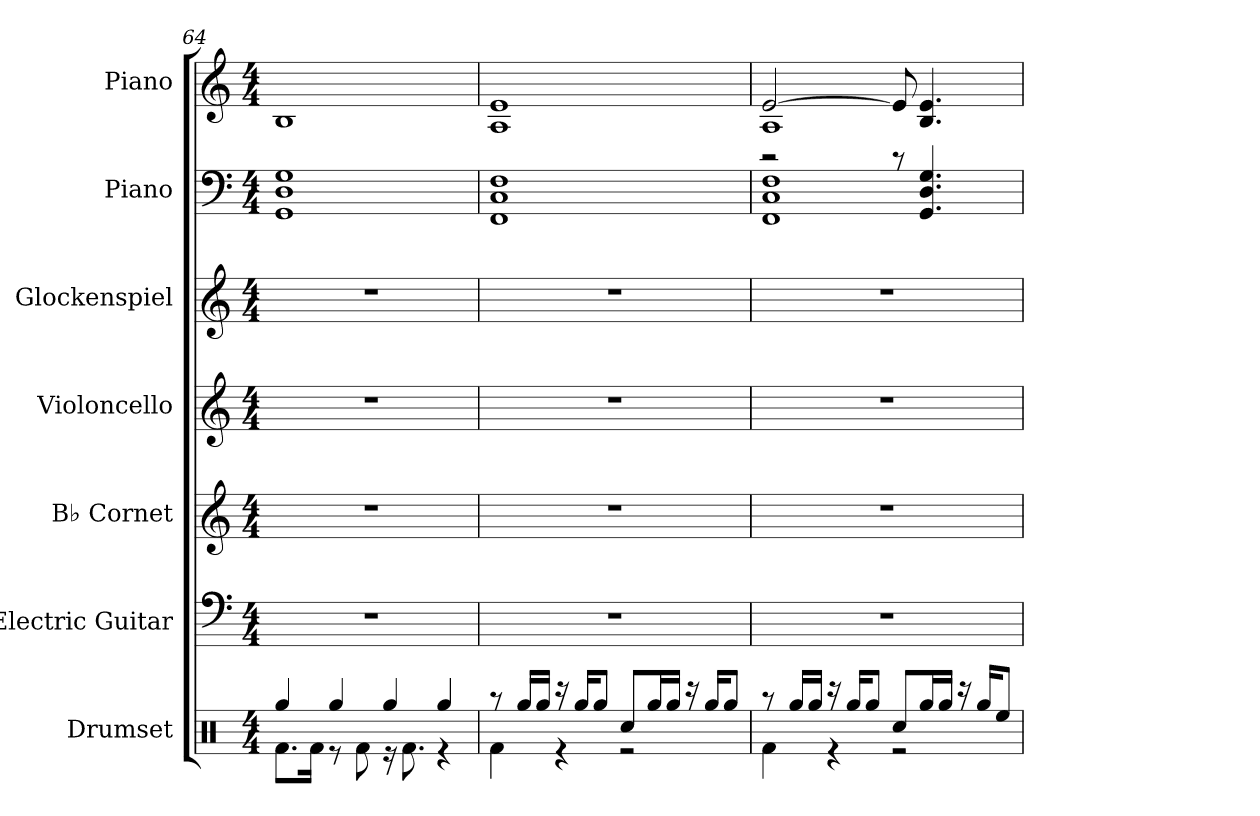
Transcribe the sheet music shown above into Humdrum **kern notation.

**kern	**kern	**kern	**kern	**kern	**kern	**kern
*part7	*part6	*part5	*part4	*part3	*part2	*part1
*staff7	*staff6	*staff5	*staff4	*staff3	*staff2	*staff1
*I"Drumset	*I"Electric Guitar	*I"B♭ Cornet	*I"Violoncello	*I"Glockenspiel	*I"Piano	*I"Piano
*I'Drs.	*I'El. Guit.	*I'B♭ Cnt.	*I'Vc.	*I'Glk.	*I'Pno.	*I'Pno.
!!LO:PB:g=z
*clefX	*clefF5	*clefG2	*clefG2	*clefG2	*clefF4	*clefG2
*	*	*ITrd1c2	*	*ITrd-14c-24	*	*
*k[]	*k[]	*k[b-e-]	*k[]	*k[]	*k[]	*k[]
*M4/4	*M4/4	*M4/4	*M4/4	*M4/4	*M4/4	*M4/4
=64	=64	=64	=64	=64	=64	=64
*^	*	*	*	*	*	*
4Rgg/	8.Rf\L	1r	1r	1r	1r	1GG 1D 1G	1B
.	16Rf\Jk	.	.	.	.	.	.
4Rgg/	8r	.	.	.	.	.	.
.	8Rf\	.	.	.	.	.	.
4Rgg/	16r	.	.	.	.	.	.
.	8.Rf\	.	.	.	.	.	.
4Rgg/	4r	.	.	.	.	.	.
=65	=65	=65	=65	=65	=65	=65	=65
8r	4Rf\	1r	1r	1r	1r	1FF 1C 1F	1A 1e
16Rgg/LL	.	.	.	.	.	.	.
16Rgg/JJ	.	.	.	.	.	.	.
16r	4r	.	.	.	.	.	.
16Rgg/KL	.	.	.	.	.	.	.
8Rgg/J	.	.	.	.	.	.	.
8Rcc/L	2r	.	.	.	.	.	.
16Rgg/L	.	.	.	.	.	.	.
16Rgg/JJ	.	.	.	.	.	.	.
16r	.	.	.	.	.	.	.
16Rgg/KL	.	.	.	.	.	.	.
8Rgg/J	.	.	.	.	.	.	.
=66	=66	=66	=66	=66	=66	=66	=66
*	*	*	*	*	*	*^	*^
8r	4Rf\	1r	1r	1r	1r	2r	1FF 1C 1F	[2e/	1A
16Rgg/LL	.	.	.	.	.	.	.	.	.
16Rgg/JJ	.	.	.	.	.	.	.	.	.
16r	4r	.	.	.	.	.	.	.	.
16Rgg/KL	.	.	.	.	.	.	.	.	.
8Rgg/J	.	.	.	.	.	.	.	.	.
8Rcc/L	2r	.	.	.	.	8r	.	8e/]	.
16Rgg/L	.	.	.	.	.	4.GG/ 4.D/ 4.G/	.	4.B/ 4.e/	.
16Rgg/JJ	.	.	.	.	.	.	.	.	.
16r	.	.	.	.	.	.	.	.	.
16Rgg/KL	.	.	.	.	.	.	.	.	.
8Ree/J	.	.	.	.	.	.	.	.	.
*	*	*	*	*	*	*v	*v	*	*
*v	*v	*	*	*	*	*	*v	*v
=	=	=	=	=	=	=
*-	*-	*-	*-	*-	*-	*-
